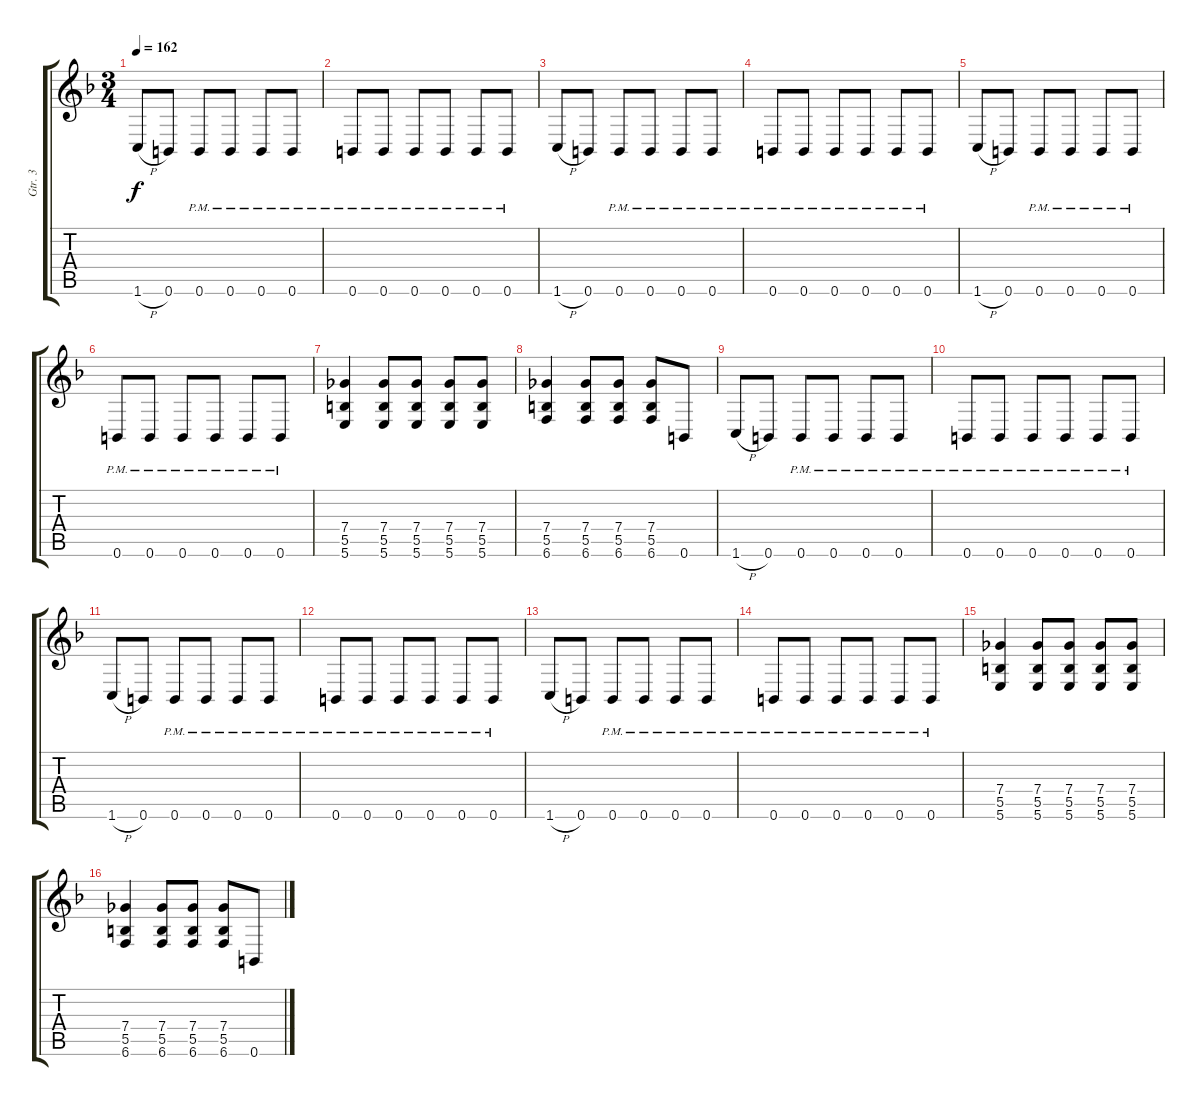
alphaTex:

\track ("Gtr. 3" "Gtr. 3") {instrument distortionguitar}
\staff {score tabs}
\tuning (Db4 Ab3 E3 B2 Gb2 B1) {hide}
\ts (3 4)
\tempo 162
\clef g2
\ks dminor
1.6{h}.8{dy f} 0.6.8 0.6{pm}.8 0.6{pm}.8 0.6{pm}.8 0.6{pm}.8 |
0.6{pm}.8 0.6{pm}.8 0.6{pm}.8 0.6{pm}.8 0.6{pm}.8 0.6{pm}.8 |
1.6{h}.8 0.6.8 0.6{pm}.8 0.6{pm}.8 0.6{pm}.8 0.6{pm}.8 |
0.6{pm}.8 0.6{pm}.8 0.6{pm}.8 0.6{pm}.8 0.6{pm}.8 0.6{pm}.8 |
1.6{h}.8 0.6.8 0.6{pm}.8 0.6{pm}.8 0.6{pm}.8 0.6{pm}.8 |
0.6{pm}.8 0.6{pm}.8 0.6{pm}.8 0.6{pm}.8 0.6{pm}.8 0.6{pm}.8 |
(7.4 5.5 5.6).4 (7.4 5.5 5.6).8 (7.4 5.5 5.6).8 (7.4 5.5 5.6).8 (7.4 5.5 5.6).8 |
(7.4 5.5 6.6).4 (7.4 5.5 6.6).8 (7.4 5.5 6.6).8 (7.4 5.5 6.6).8 0.6.8 |
1.6{h}.8 0.6.8 0.6{pm}.8 0.6{pm}.8 0.6{pm}.8 0.6{pm}.8 |
0.6{pm}.8 0.6{pm}.8 0.6{pm}.8 0.6{pm}.8 0.6{pm}.8 0.6{pm}.8 |
1.6{h}.8 0.6.8 0.6{pm}.8 0.6{pm}.8 0.6{pm}.8 0.6{pm}.8 |
0.6{pm}.8 0.6{pm}.8 0.6{pm}.8 0.6{pm}.8 0.6{pm}.8 0.6{pm}.8 |
1.6{h}.8 0.6.8 0.6{pm}.8 0.6{pm}.8 0.6{pm}.8 0.6{pm}.8 |
0.6{pm}.8 0.6{pm}.8 0.6{pm}.8 0.6{pm}.8 0.6{pm}.8 0.6{pm}.8 |
(7.4 5.5 5.6).4 (7.4 5.5 5.6).8 (7.4 5.5 5.6).8 (7.4 5.5 5.6).8 (7.4 5.5 5.6).8 |
(7.4 5.5 6.6).4 (7.4 5.5 6.6).8 (7.4 5.5 6.6).8 (7.4 5.5 6.6).8 0.6.8
